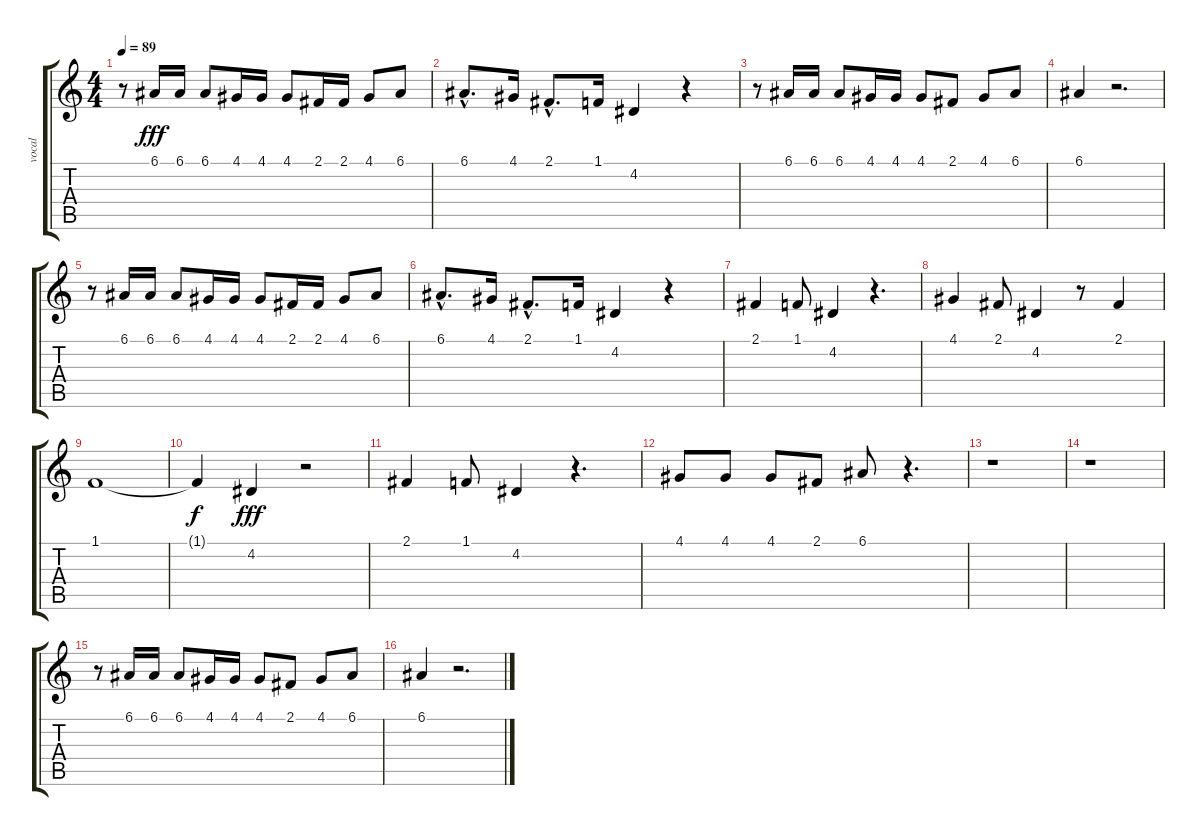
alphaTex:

\track ("vocal" "vocal") {instrument viola}
\staff {score tabs}
\tuning (E4 B3 G3 D3 A2 E2) {hide}
\ts (4 4)
\tempo 89
\clef g2
\ks c
r.8{dy fff} 6.1.16 6.1.16 6.1.8 4.1.16 4.1.16 4.1.8 2.1.16 2.1.16 4.1.8 6.1.8 |
6.1{hac}.8{d} 4.1.16 2.1{hac}.8{d} 1.1.16 4.2.4 r.4 |
r.8 6.1.16 6.1.16 6.1.8 4.1.16 4.1.16 4.1.8 2.1.8 4.1.8 6.1.8 |
6.1.4 r.2{d} |
r.8 6.1.16 6.1.16 6.1.8 4.1.16 4.1.16 4.1.8 2.1.16 2.1.16 4.1.8 6.1.8 |
6.1{hac}.8{d} 4.1.16 2.1{hac}.8{d} 1.1.16 4.2.4 r.4 |
2.1.4 1.1.8 4.2.4 r.4{d} |
4.1.4 2.1.8 4.2.4 r.8 2.1.4 |
1.1.1 |
1.1{t}.4{dy f} 4.2.4{dy fff} r.2 |
2.1.4 1.1.8 4.2.4 r.4{d} |
4.1.8 4.1.8 4.1.8 2.1.8 6.1.8 r.4{d} |
r.1 |
r.1 |
r.8 6.1.16 6.1.16 6.1.8 4.1.16 4.1.16 4.1.8 2.1.8 4.1.8 6.1.8 |
6.1.4 r.2{d}
